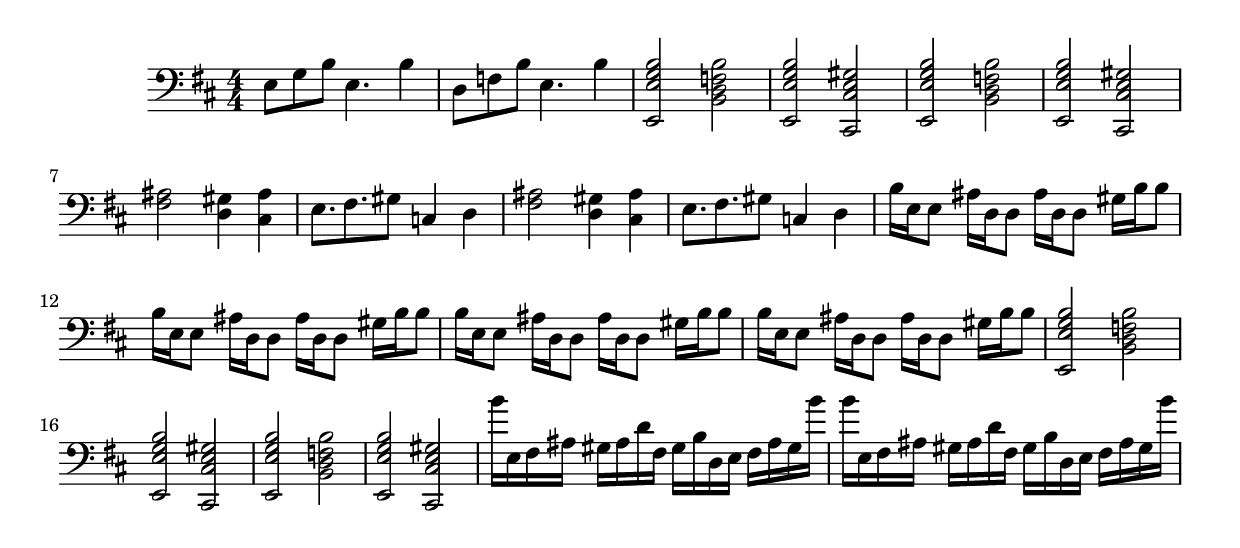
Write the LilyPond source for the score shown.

\version "2.18.2"
\include "english.ly"

intro = { e8 g b e4. b4 | d8 f b e4. b4 }
gallop = { b16 e e8 as16 d d8 as16 d d8 gs16 b b8 | }
firstChords = { <e g b e,>2 <b d f b,> | <e g b e,>2 <cs e gs cs,> | }
chordTransition = { <fs as>2 <gs d>4 <as cs> | e8. fs gs8 c4  d  | } % fsMajor, gs4th asMinor
smallLead = {  b'16 e fs as  gs as d' fs  gs b d e  fs as gs b' | }

\score {
	\new Staff {
		\key b \minor
		% b, cs, d, e, fs, gs as
		\numericTimeSignature
		\time 4/4
		\clef "bass"
		\intro
		\firstChords \firstChords
		\chordTransition \chordTransition
		\gallop \gallop \gallop \gallop
		\firstChords \firstChords
		\smallLead \smallLead
	}
	\layout { }
	\midi {
		\tempo 4 = 140
	}
}
